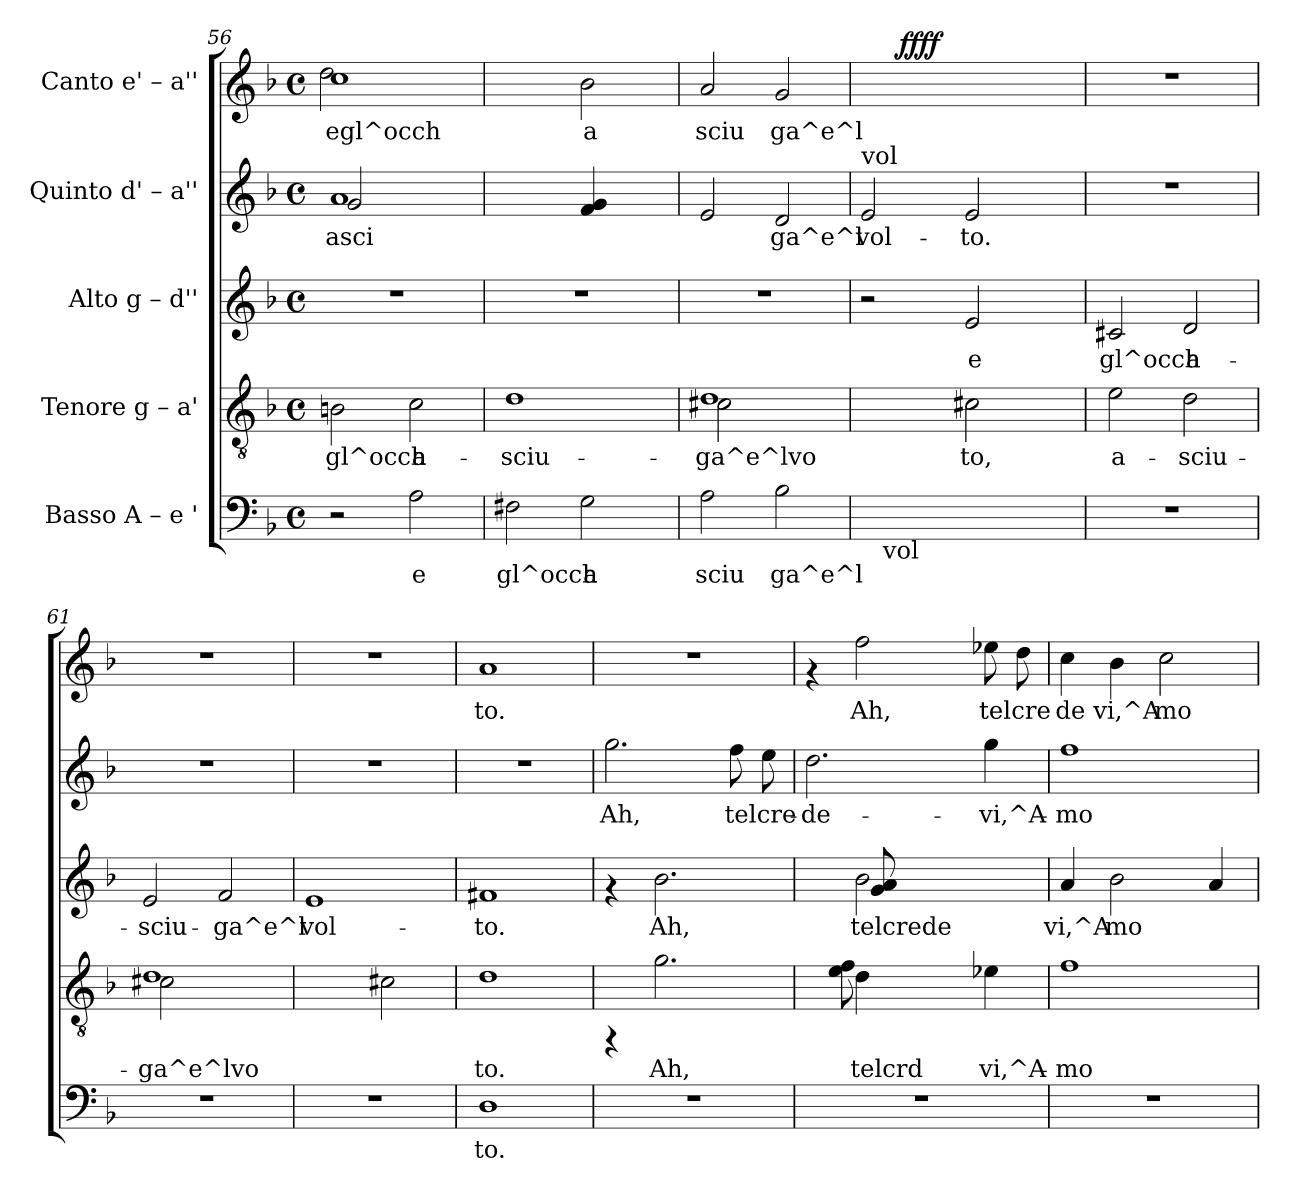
**kern	**text	**kern	**text	**kern	**text	**kern	**text	**kern	**text	**dynam
*part5	*part5	*part4	*part4	*part3	*part3	*part2	*part2	*part1	*part1	*part1
*staff5	*staff5	*staff4	*staff4	*staff3	*staff3	*staff2	*staff2	*staff1	*staff1	*staff1
*I"Basso  A – e '	*	*I"Tenore  g – a'	*	*I"Alto  g – d''	*	*I"Quinto  d' – a''	*	*I"Canto  e' – a''	*	*
*clefF4	*	*clefGv2	*	*clefG2	*	*clefG2	*	*clefG2	*	*
*k[b-]	*	*k[b-]	*	*k[b-]	*	*k[b-]	*	*k[b-]	*	*
*F:	*	*F:	*	*F:	*	*F:	*	*F:	*	*
*M4/4	*	*M4/4	*	*M4/4	*	*M4/4	*	*M4/4	*	*
*met(c)	*	*met(c)	*	*met(c)	*	*met(c)	*	*met(c)	*	*
=56	=56	=56	=56	=56	=56	=56	=56	=56	=56	=56
!	!	!	!LO:LY:b:cj	!	!	!	!LO:LY:b:rj	!	!LO:LY:b:rj	!
*	*	*	*	*	*	*^	*	*^	*	*
2r	.	2Bn\	gl^occh	1r	.	1a	2g/	asci-	1cc	2dd\	-egl^occh	.
!	!LO:LY:b:rj	!	!LO:LY:b:cj	!	!	!	!	!	!	!	!	!
2A\	e	2c\	a-	.	.	.	2ryy	.	.	2ryy	.	.
=57	=57	=57	=57	=57	=57	=57	=57	=57	=57	=57	=57	=57
!	!LO:LY:b:rj	!	!LO:LY:b:cj	!	!	!	!	!	!	!	!	!
*	*	*	*	*	*	*v	*v	*	*	*	*	*
*	*	*	*	*	*	*	*	*v	*v	*	*
2F#X\	gl^occh	1d	-sciu-	1r	.	2ryy	.	2ryy	.	.
!	!LO:LY:b:rj	!	!	!	!	!	!LO:LY:b:rj	!	!LO:LY:b:rj	!
2G\	a	.	.	.	.	4g/ 4f/	--	2b-\	a	.
.	.	.	.	.	.	4ryy	.	.	.	.
=58	=58	=58	=58	=58	=58	=58	=58	=58	=58	=58
!	!LO:LY:b:rj	!	!LO:LY:b:cj	!	!	!	!LO:LY:b:rj	!	!LO:LY:b:rj	!
*	*	*^	*	*	*	*	*	*	*	*
2A\	sciu	1d	2c#X\	-ga^e^lvo	1r	.	2e/	--	2a/	sciu	.
!	!LO:LY:b:rj	!	!	!	!	!	!	!LO:LY:b:rj	!	!LO:LY:b:rj	!
2B-\	ga^e^l	.	2ryy	.	.	.	2d/	-ga^e^l	2g/	ga^e^l	.
=59	=59	=59	=59	=59	=59	=59	=59	=59	=59	=59	=59
!	!	!	!	!	!	!	!LO:TX:a:t=vol	!	!	!	!
!	!	!	!	!	!	!	!	!LO:LY:b:rj	!	!	!
*	*	*v	*v	*	*	*	*	*	*	*	*
16ryy	.	2ryy	.	2r	.	2e/	vol-	16..ryy	.	.
!LO:TX:b:t=vol	!	!	!	!	!	!	!	!	!	!
2...ryy	.	.	.	.	.	.	.	.	.	.
!	!	!	!	!	!	!	!	!	!	!LO:DY:b
.	.	.	.	.	.	.	.	2ryy	.	ffff
!	!	!	!LO:LY:b:cj	!	!LO:LY:b:rj	!	!LO:LY:b:rj	!	!	!
.	.	2c#X\	to,	2e/	e	2e/	-to.	.	.	.
.	.	.	.	.	.	.	.	4ryy	.	.
.	.	.	.	.	.	.	.	8ryy	.	.
.	.	.	.	.	.	.	.	64ryy	.	.
=60	=60	=60	=60	=60	=60	=60	=60	=60	=60	=60
!	!	!	!LO:LY:b:cj	!	!LO:LY:b:rj	!	!	!	!	!
1r	.	2e\	a-	2c#X/	gl^occh	1r	.	1r	.	.
!	!	!	!LO:LY:b:cj	!	!LO:LY:b:rj	!	!	!	!	!
.	.	2d\	-sciu-	2d/	a-	.	.	.	.	.
=61	=61	=61	=61	=61	=61	=61	=61	=61	=61	=61
*	*	*^	*	*	*	*	*	*	*	*
!	!	!	!	!LO:LY:b:cj	!	!LO:LY:b:rj	!	!	!	!	!
1r	.	1d	2c#X\	-ga^e^lvo	2e/	-sciu-	1r	.	1r	.	.
!	!	!	!	!	!	!LO:LY:b:rj	!	!	!	!	!
.	.	.	2ryy	.	2f/	-ga^e^l	.	.	.	.	.
=62	=62	=62	=62	=62	=62	=62	=62	=62	=62	=62	=62
!	!	!	!	!	!	!LO:LY:b:rj	!	!	!	!	!
*	*	*v	*v	*	*	*	*	*	*	*	*
1r	.	2ryy	.	1e	vol-	1r	.	1r	.	.
!	!	!	!LO:LY:b:cj	!	!	!	!	!	!	!
.	.	2c#X\	.	.	.	.	.	.	.	.
!!LO:LB:g=z
=63	=63	=63	=63	=63	=63	=63	=63	=63	=63	=63
!	!LO:LY:b:rj	!	!LO:LY:b:cj	!	!LO:LY:b:rj	!	!	!	!LO:LY:b:rj	!
1D	to.	1d	to.	1f#X	-to.	1r	.	1a	to.	.
=64	=64	=64	=64	=64	=64	=64	=64	=64	=64	=64
!	!	!	!	!	!	!	!LO:LY:b:rj	!	!	!
1r	.	4rFF	.	4rf	.	2.gg\	Ah,	1r	.	.
!	!	!	!LO:LY:b:cj	!	!LO:LY:b:rj	!	!	!	!	!
.	.	2.g\	Ah,	2.b-\	Ah,	.	.	.	.	.
!	!	!	!	!	!	!	!LO:LY:b:rj	!	!	!
.	.	.	.	.	.	8ff\	tel	.	.	.
!	!	!	!	!	!	!	!LO:LY:b:rj	!	!	!
.	.	.	.	.	.	8ee\	cre-	.	.	.
=65	=65	=65	=65	=65	=65	=65	=65	=65	=65	=65
*	*	*^	*	*^	*	*	*	*	*	*
!	!	!	!	!	!	!	!	!	!LO:LY:b:rj	!	!	!
1r	.	4ryy	4ryy	.	4ryy	4ryy	.	2.dd\	-de-	4rf	.	.
!	!	!	!	!LO:LY:b:cj	!	!	!LO:LY:b:rj	!	!	!	!LO:LY:b:rj	!
.	.	4d\	8f\ 8e\	telcrd	2b-\	8a/ 8g/	telcrede	.	.	2ff\	Ah,	.
.	.	.	2ryy	.	.	4ryy	.	.	.	.	.	.
.	.	4ryy	.	.	.	.	.	.	.	.	.	.
.	.	.	.	.	.	4.ryy	.	.	.	.	.	.
!	!	!	!	!LO:LY:b:cj	!	!	!	!	!LO:LY:b:rj	!	!LO:LY:b:rj	!
.	.	4e-X\	.	vi,^A-	4ryy	.	.	4gg\	-vi,^A-	8ee-X\	tel	.
!	!	!	!	!	!	!	!	!	!	!	!LO:LY:b:rj	!
.	.	.	8ryy	.	.	.	.	.	.	8dd\	cre	.
*	*	*	*	*	*v	*v	*	*	*	*	*	*
=66	=66	=66	=66	=66	=66	=66	=66	=66	=66	=66	=66
!	!	!	!	!LO:LY:b:cj	!	!LO:LY:b:rj	!	!LO:LY:b:rj	!	!LO:LY:b:rj	!
*	*	*v	*v	*	*	*	*	*	*	*	*
1r	.	1f	-mo-	4a/	vi,^A	1ff	-mo-	4cc\	de	.
!	!	!	!	!	!LO:LY:b:rj	!	!	!	!LO:LY:b:rj	!
.	.	.	.	2b-\	mo	.	.	4b-\	vi,^A	.
!	!	!	!	!	!	!	!	!	!LO:LY:b:rj	!
.	.	.	.	.	.	.	.	2cc\	mo	.
!	!	!	!	!	!LO:LY:b:rj	!	!	!	!	!
.	.	.	.	4a/	.	.	.	.	.	.
=	=	=	=	=	=	=	=	=	=	=
*-	*-	*-	*-	*-	*-	*-	*-	*-	*-	*-
